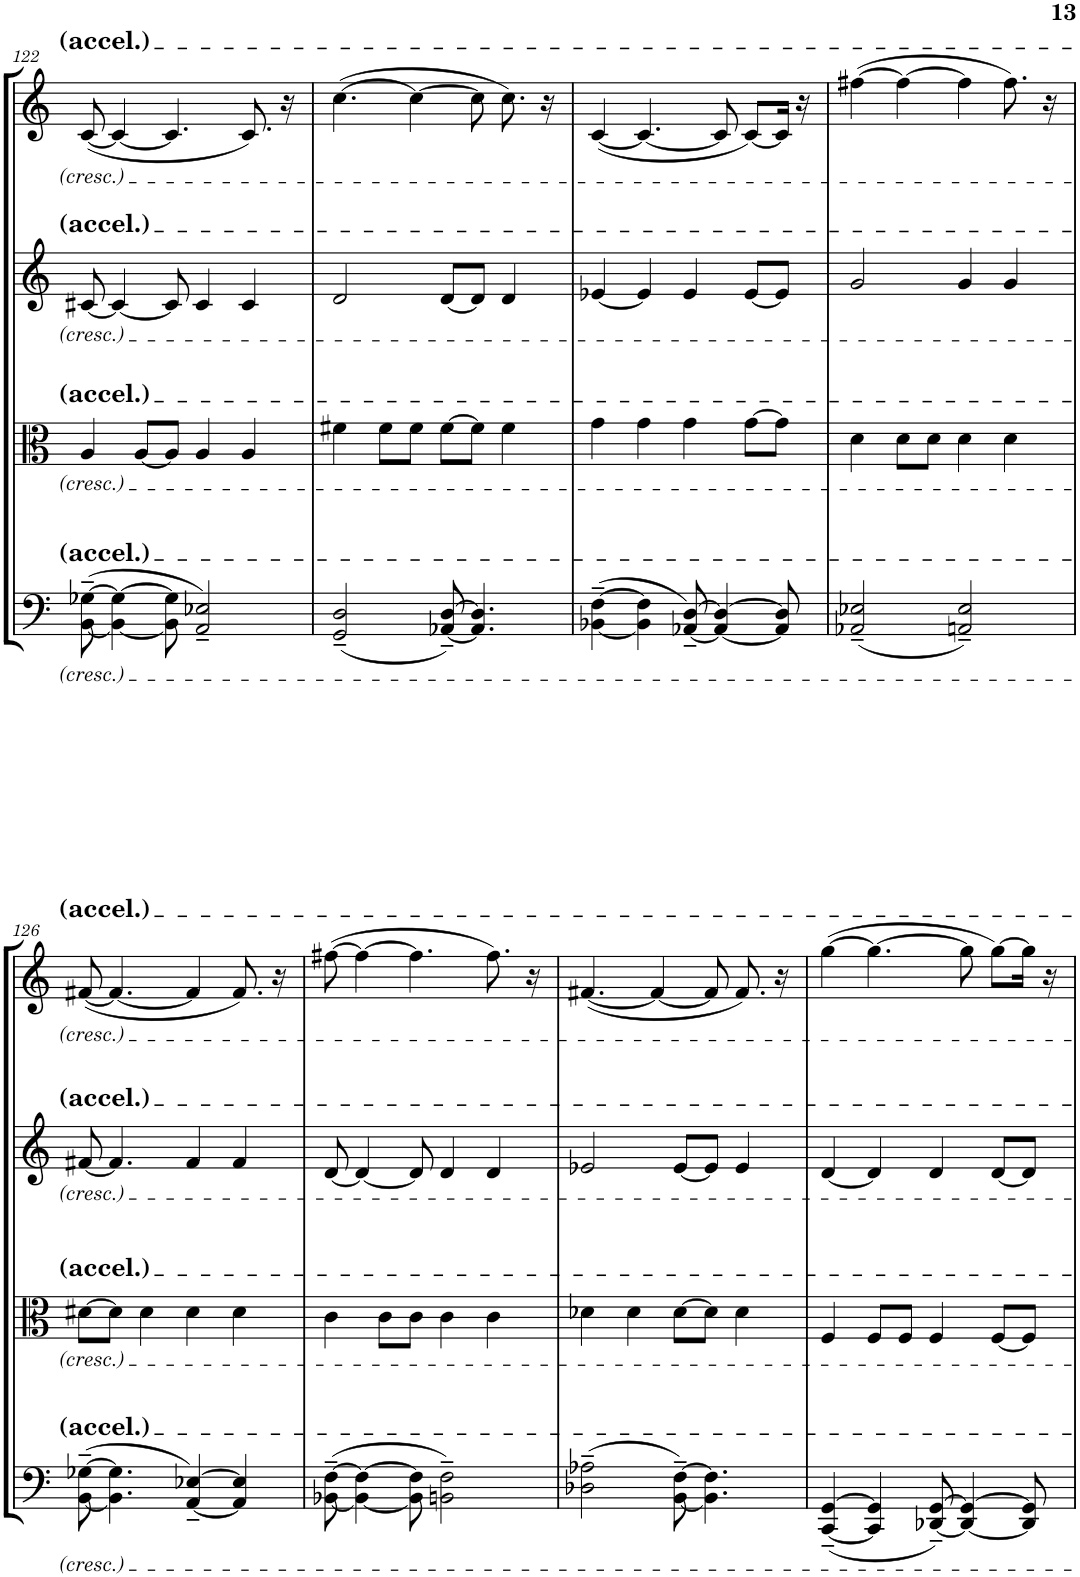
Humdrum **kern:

**kern	**kern	**kern	**kern
*part4	*part3	*part2	*part1
*staff4	*staff3	*staff2	*staff1
*I"Violoncello	*I"Viola	*I"Violin II	*I"Violin I
*I'Vc	*I'Vla	*I'Vln	*I'Vln
!!LO:PB:g=z
*clefF4	*clefC3	*clefG2	*clefG2
*k[]	*k[]	*k[]	*k[]
*M4/4	*M4/4	*M4/4	*M4/4
=122	=122	=122	=122
([8BB\~ [8G-X\~	4A/	[8c#X/	([8c/
4BB\_ 4G-\_	.	4c#/_	4c/_
.	[8A/L	.	.
8BB\] 8G-\]	8A/J]	8c#/]	4.c/]
2AA/~ 2E-X/~)	4A/	4c#/	.
.	4A/	4c#/	8.c/)
.	.	.	16r
=123	=123	=123	=123
(2GG/~ 2D/~	4f#X\	2d/	([4.cc\
.	8f#\L	.	.
.	8f#\J	.	4cc\_
[8AA-X/~ [8D/~)	[8f#\L	[8d/L	.
4.AA-/] 4.D/]	8f#\J]	8d/J]	8cc\]
.	4f#\	4d/	8.cc\)
.	.	.	16r
=124	=124	=124	=124
([4BB-X\~ [4F\~	4g\	[4e-X/	([4c/
4BB-\] 4F\]	4g\	4e-/]	4.c/_
[8AA-X/~ [8D/~)	4g\	4e-/	.
4AA-/_ 4D/_	.	.	8c/]
.	[8g\L	[8e-/L	[8c/L)
8AA-/] 8D/]	8g\J]	8e-/J]	16c/Jk]
.	.	.	16r
=125	=125	=125	=125
(2AA-X/~ 2E-X/~	4d\	2g/	([4ff#X\
.	8d\L	.	4ff#\_
.	8d\J	.	.
2AAn/~ 2E-/~)	4d\	4g/	4ff#\]
.	4d\	4g/	8.ff#\)
.	.	.	16r
!!LO:LB:g=z
=126	=126	=126	=126
([8BB\~ [8G-X\~	[8d#X\L	[8f#X/	([8f#X/
4.BB\] 4.G-\]	8d#\J]	4.f#/]	4.f#/_
.	4d#\	.	.
[4AA/~ [4E-X/~)	4d#\	4f#/	4f#/]
4AA/] 4E-/]	4d#\	4f#/	8.f#/)
.	.	.	16r
=127	=127	=127	=127
([8BB-X\~ [8F\~	4c\	[8d/	([8ff#X\
4BB-\_ 4F\_	.	4d/_	4ff#\_
.	8c\L	.	.
8BB-\] 8F\]	8c\J	8d/]	4.ff#\]
2BBn\~ 2F\~)	4c\	4d/	.
.	4c\	4d/	8.ff#\)
.	.	.	16r
=128	=128	=128	=128
(2D-X\~ 2A-X\~	4d-X\	2e-X/	([4.f#X/
.	4d-\	.	.
.	.	.	4f#/_
[8BB\~ [8F\~)	[8d-\L	[8e-/L	.
4.BB\] 4.F\]	8d-\J]	8e-/J]	8f#/]
.	4d-\	4e-/	8.f#/)
.	.	.	16r
=129	=129	=129	=129
([4CC/~ [4GG/~	4F/	[4d/	([4gg\
4CC/] 4GG/]	8F/L	4d/]	4.gg\_
.	8F/J	.	.
[8DD-X/~ [8GG/~)	4F/	4d/	.
4DD-/_ 4GG/_	.	.	8gg\]
.	[8F/L	[8d/L	[8gg\L)
8DD-/] 8GG/]	8F/J]	8d/J]	16gg\Jk]
.	.	.	16r
=	=	=	=
*-	*-	*-	*-
